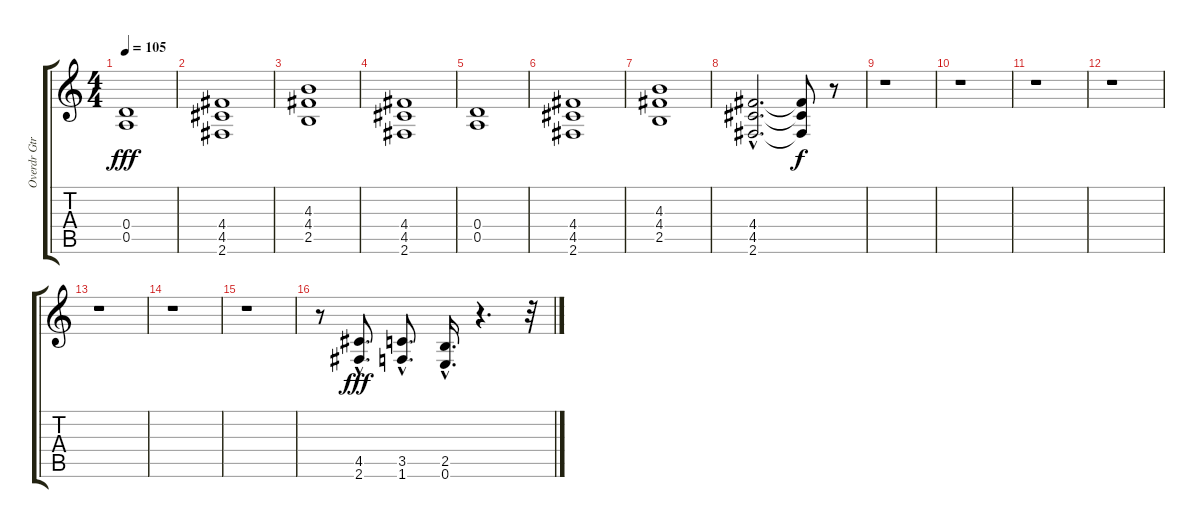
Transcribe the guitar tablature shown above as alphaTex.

\track ("Overdr Gtr" "Overdr Gtr") {instrument overdrivenguitar}
\staff {score tabs}
\tuning (E4 B3 G3 D3 A2 E2) {hide}
\ts (4 4)
\tempo 105
\clef g2
\ks c
(0.4 0.5).1{dy fff} |
(4.4 4.5 2.6).1 |
(4.3 4.4 2.5).1 |
(4.4 4.5 2.6).1 |
(0.4 0.5).1 |
(4.4 4.5 2.6).1 |
(4.3 4.4 2.5).1 |
(4.4{hac} 4.5{hac} 2.6{hac}).2{d} (4.4{t} 4.5{t} 2.6{t}).8{dy f} r.8 |
r.1 |
r.1 |
r.1 |
r.1 |
r.1 |
r.1 |
r.1 |
r.8 (4.5{hac} 2.6{hac}).8{d dy fff} (3.5{hac} 1.6{hac}).8{d} (2.5{hac} 0.6{hac}).16{d} r.4{d} r.32
